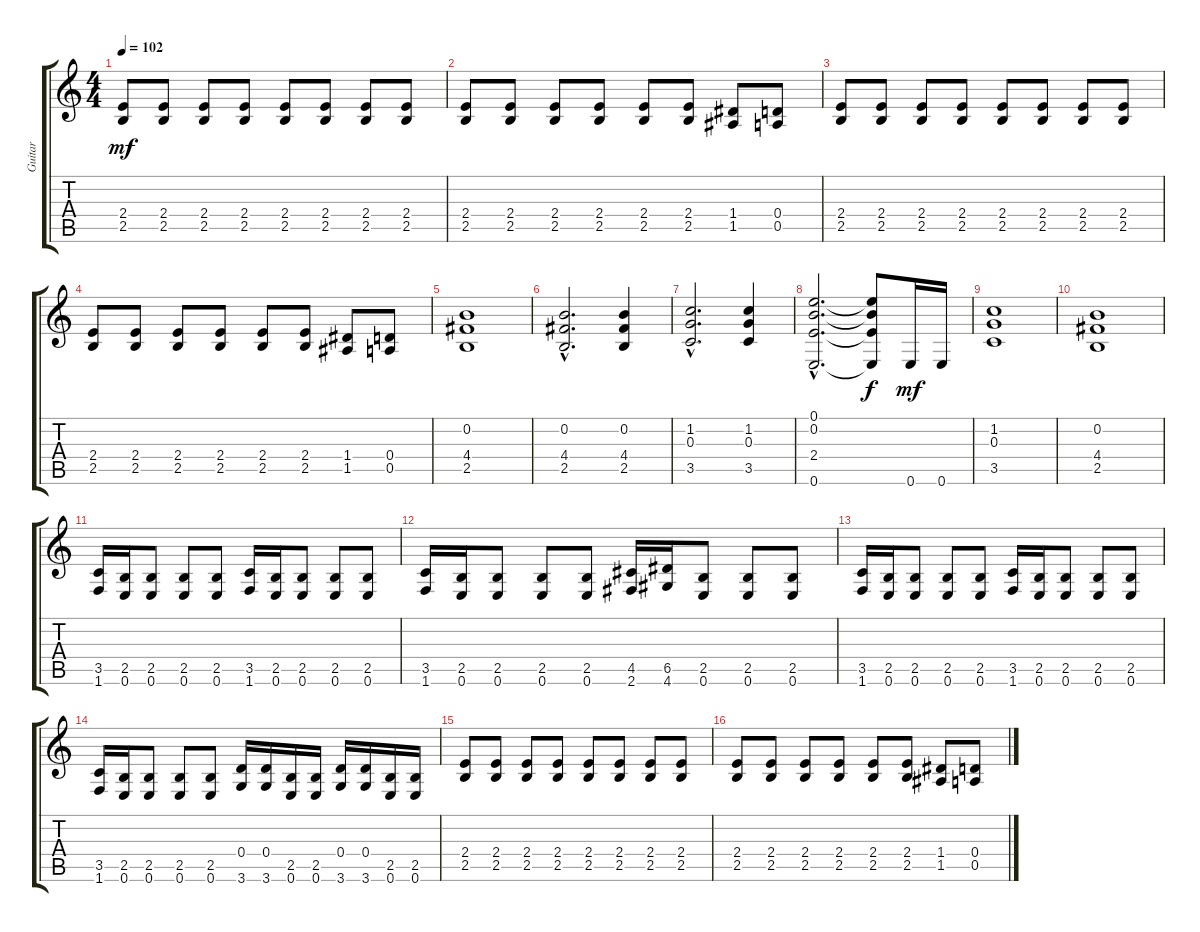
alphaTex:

\track ("Guitar" "Guitar") {instrument overdrivenguitar}
\staff {score tabs}
\tuning (E4 B3 G3 D3 A2 E2) {hide}
\ts (4 4)
\tempo 102
\clef g2
\ks c
(2.4 2.5).8{dy mf} (2.4 2.5).8 (2.4 2.5).8 (2.4 2.5).8 (2.4 2.5).8 (2.4 2.5).8 (2.4 2.5).8 (2.4 2.5).8 |
(2.4 2.5).8 (2.4 2.5).8 (2.4 2.5).8 (2.4 2.5).8 (2.4 2.5).8 (2.4 2.5).8 (1.4 1.5).8 (0.4 0.5).8 |
(2.4 2.5).8 (2.4 2.5).8 (2.4 2.5).8 (2.4 2.5).8 (2.4 2.5).8 (2.4 2.5).8 (2.4 2.5).8 (2.4 2.5).8 |
(2.4 2.5).8 (2.4 2.5).8 (2.4 2.5).8 (2.4 2.5).8 (2.4 2.5).8 (2.4 2.5).8 (1.4 1.5).8 (0.4 0.5).8 |
(0.2 4.4 2.5).1 |
(0.2{hac} 4.4{hac} 2.5{hac}).2{d} (0.2 4.4 2.5).4 |
(1.2{hac} 0.3{hac} 3.5{hac}).2{d} (1.2 0.3 3.5).4 |
(0.1{hac} 0.2{hac} 2.4{hac} 0.6{hac}).2{d} (0.1{t} 0.2{t} 2.4{t} 0.6{t}).8{dy f} 0.6.16{dy mf} 0.6.16 |
(1.2 0.3 3.5).1 |
(0.2 4.4 2.5).1 |
(3.5 1.6).16 (2.5 0.6).16 (2.5 0.6).8 (2.5 0.6).8 (2.5 0.6).8 (3.5 1.6).16 (2.5 0.6).16 (2.5 0.6).8 (2.5 0.6).8 (2.5 0.6).8 |
(3.5 1.6).16 (2.5 0.6).16 (2.5 0.6).8 (2.5 0.6).8 (2.5 0.6).8 (4.5 2.6).16 (6.5 4.6).16 (2.5 0.6).8 (2.5 0.6).8 (2.5 0.6).8 |
(3.5 1.6).16 (2.5 0.6).16 (2.5 0.6).8 (2.5 0.6).8 (2.5 0.6).8 (3.5 1.6).16 (2.5 0.6).16 (2.5 0.6).8 (2.5 0.6).8 (2.5 0.6).8 |
(3.5 1.6).16 (2.5 0.6).16 (2.5 0.6).8 (2.5 0.6).8 (2.5 0.6).8 (0.4 3.6).16 (0.4 3.6).16 (2.5 0.6).16 (2.5 0.6).16 (0.4 3.6).16 (0.4 3.6).16 (2.5 0.6).16 (2.5 0.6).16 |
(2.4 2.5).8 (2.4 2.5).8 (2.4 2.5).8 (2.4 2.5).8 (2.4 2.5).8 (2.4 2.5).8 (2.4 2.5).8 (2.4 2.5).8 |
(2.4 2.5).8 (2.4 2.5).8 (2.4 2.5).8 (2.4 2.5).8 (2.4 2.5).8 (2.4 2.5).8 (1.4 1.5).8 (0.4 0.5).8
